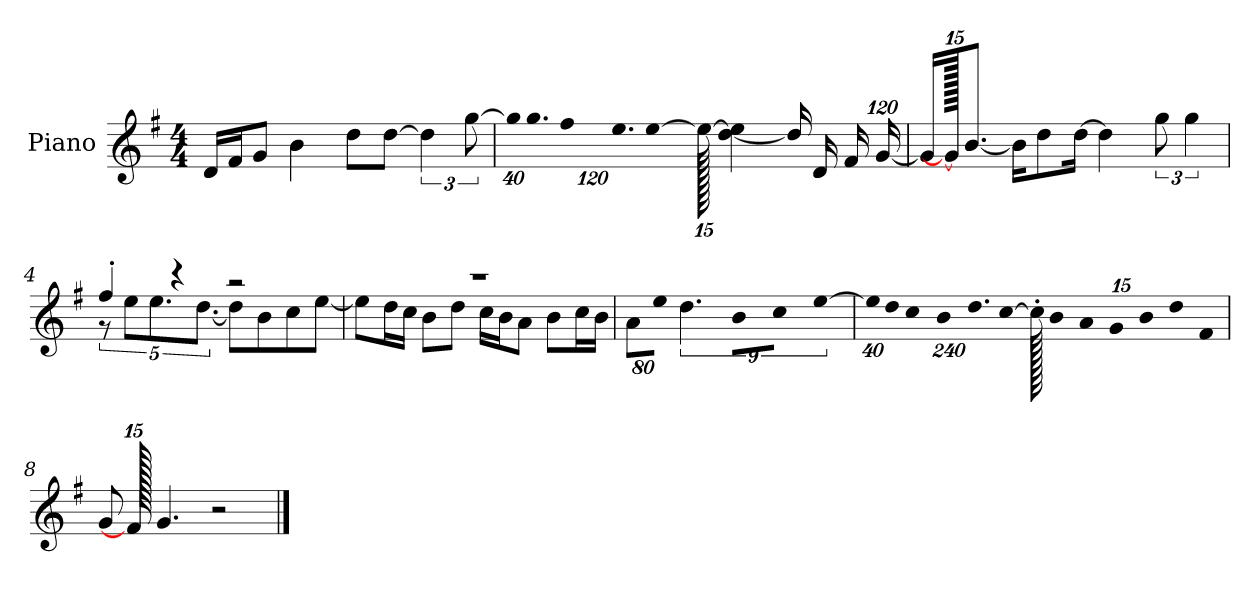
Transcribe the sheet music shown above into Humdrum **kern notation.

**kern
*part1
*staff1
*I"Piano
*I'P-no
*clefG2
*k[f#]
*M4/4
*MM90
=1
16d/LL
16f#/J
8g/J
4b\
8dd\L
[8dd\J
6dd\]
[12gg\
=2
*Xbrackettup
!LO:N:vis=32
640%23gg\KLL]
!LO:N:vis=16.
960%103gg\J
!LO:N:vis=8
960%137ff#\
!LO:N:vis=16.
960%103ee\L
[384%41ee\J
1920ee\_
[4dd\ 4ee\]
16dd/LL]
16d/
16f#/
[1920%119g/JJ
=3
16g/KL]
1920g/_
[8.b/J
16b\KL]
8dd\
[16dd\Jk
4dd\]
*brackettup
12gg\
6gg\
=4
*^
4ff#'/	10r
.	10ee\L
.	10.ee\
4r	.
.	[10.dd\J
2r	8dd\L]
.	8b\
.	8cc\
.	[8ee\J
!!LO:LB:g=z	!!
=5	=5
1r	8ee\L]
.	16dd\L
.	16cc\JJ
.	8b\L
.	8dd\J
.	16cc\LL
.	16b\J
.	8a\J
.	8b\L
.	16cc\L
.	16b\JJ
=6	=6
!LO:N:vis=8	!
*v	*v
640%71a\L
!LO:N:vis=8
640%71ee\J
9%2.dd\
!LO:N:vis=8
640%71b\L
!LO:N:vis=8
640%71cc\J
!LO:N:vis=4
[1920%427ee\
=7
*Xbrackettup
!LO:N:vis=32
640%23ee\KLL]
!LO:N:vis=16
1920%137dd\
!LO:N:vis=32
640%23cc\JK
!LO:N:vis=8
960%137b\
!LO:N:vis=16.
960%103dd\L
[384%41cc\J
1920cc'\]
!LO:N:vis=32
640%23b/KLL
!LO:N:vis=16
1920%137a/
!LO:N:vis=32
640%23g/JK
!LO:N:vis=8
960%137b/
!LO:N:vis=8
960%137dd/
[240%17f#/J
=8
8g/
1920f#/]
4.g/
2r
==
*-
